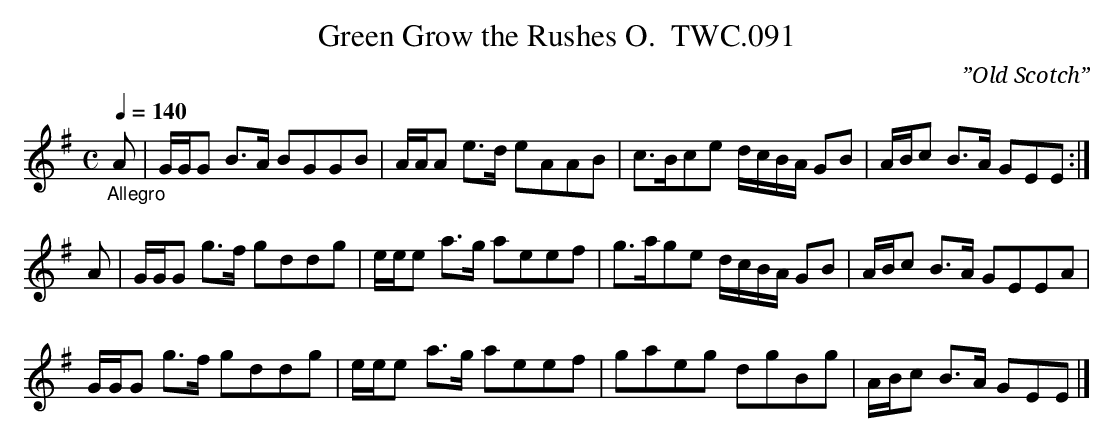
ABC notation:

X:1
T:Green Grow the Rushes O.  TWC.091
L:1/8
C:”Old Scotch”
M:C
Q:1/4=140
K:G
"_Allegro"\
A|G/G/G B>A BGGB|A/A/A e>d eAAB|c>Bce d/c/B/A/ GB|A/B/c B>A GEE :|
A|G/G/G g>f gddg|e/e/e a>g aeef|g>age d/c/B/A/ GB|A/B/c B>A GEEA|
G/G/G g>f gddg|e/e/e a>g aeef|gaeg dgBg|A/B/c B>A GEE |]
